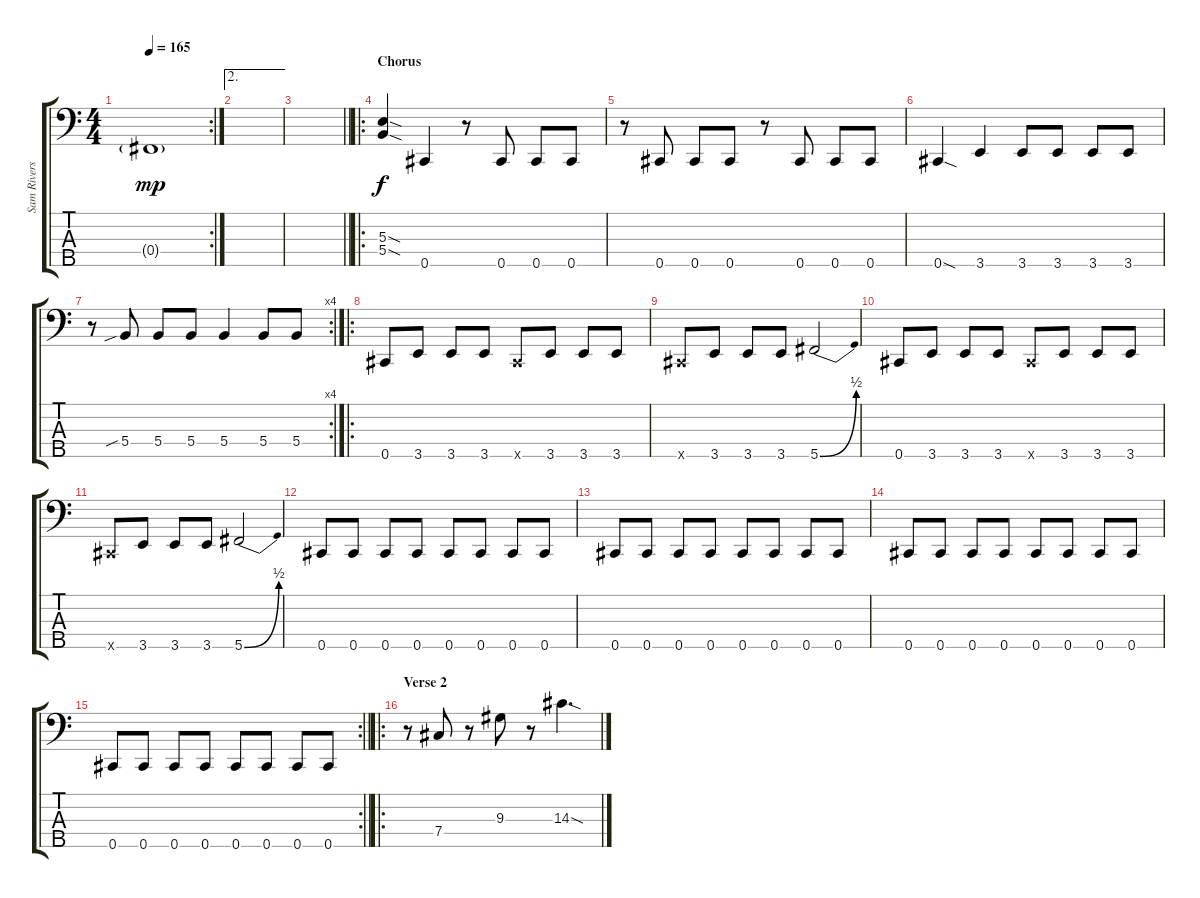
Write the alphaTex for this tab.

\track ("Sam Rivers" "Sam Rivers") {instrument electricbassfinger}
\staff {score tabs}
\tuning (A2 E2 B1 Gb1 Db1) {hide}
\rc 2
\ts (4 4)
\tempo 165
\clef f4
\ks c
0.4{g}.1{dy mp} |
\ae 2
|
\barLineRight lightlight
|
\ro
\section ("" "Chorus")
(5.3{sod} 5.4{sod}).4{dy f} 0.5.4 r.8 0.5.8 0.5.8 0.5.8 |
r.8 0.5.8 0.5.8 0.5.8 r.8 0.5.8 0.5.8 0.5.8 |
0.5{sod}.4 3.5.4 3.5.8 3.5.8 3.5.8 3.5.8 |
\rc 4
r.8 5.4{sib}.8 5.4.8 5.4.8 5.4.4 5.4.8 5.4.8 |
\ro
0.5.8 3.5.8 3.5.8 3.5.8 0.5{x}.8 3.5.8 3.5.8 3.5.8 |
0.5{x}.8 3.5.8 3.5.8 3.5.8 5.5{be (bend 0 0 60 2)}.2 |
0.5.8 3.5.8 3.5.8 3.5.8 0.5{x}.8 3.5.8 3.5.8 3.5.8 |
0.5{x}.8 3.5.8 3.5.8 3.5.8 5.5{be (bend 0 0 60 2)}.2 |
0.5.8 0.5.8 0.5.8 0.5.8 0.5.8 0.5.8 0.5.8 0.5.8 |
0.5.8 0.5.8 0.5.8 0.5.8 0.5.8 0.5.8 0.5.8 0.5.8 |
0.5.8 0.5.8 0.5.8 0.5.8 0.5.8 0.5.8 0.5.8 0.5.8 |
\rc 2
\barLineRight lightlight
0.5.8 0.5.8 0.5.8 0.5.8 0.5.8 0.5.8 0.5.8 0.5.8 |
\ro
\section ("" "Verse 2")
r.8 7.4.8 r.8 9.3.8 r.8 14.3{sod}.4{d}
